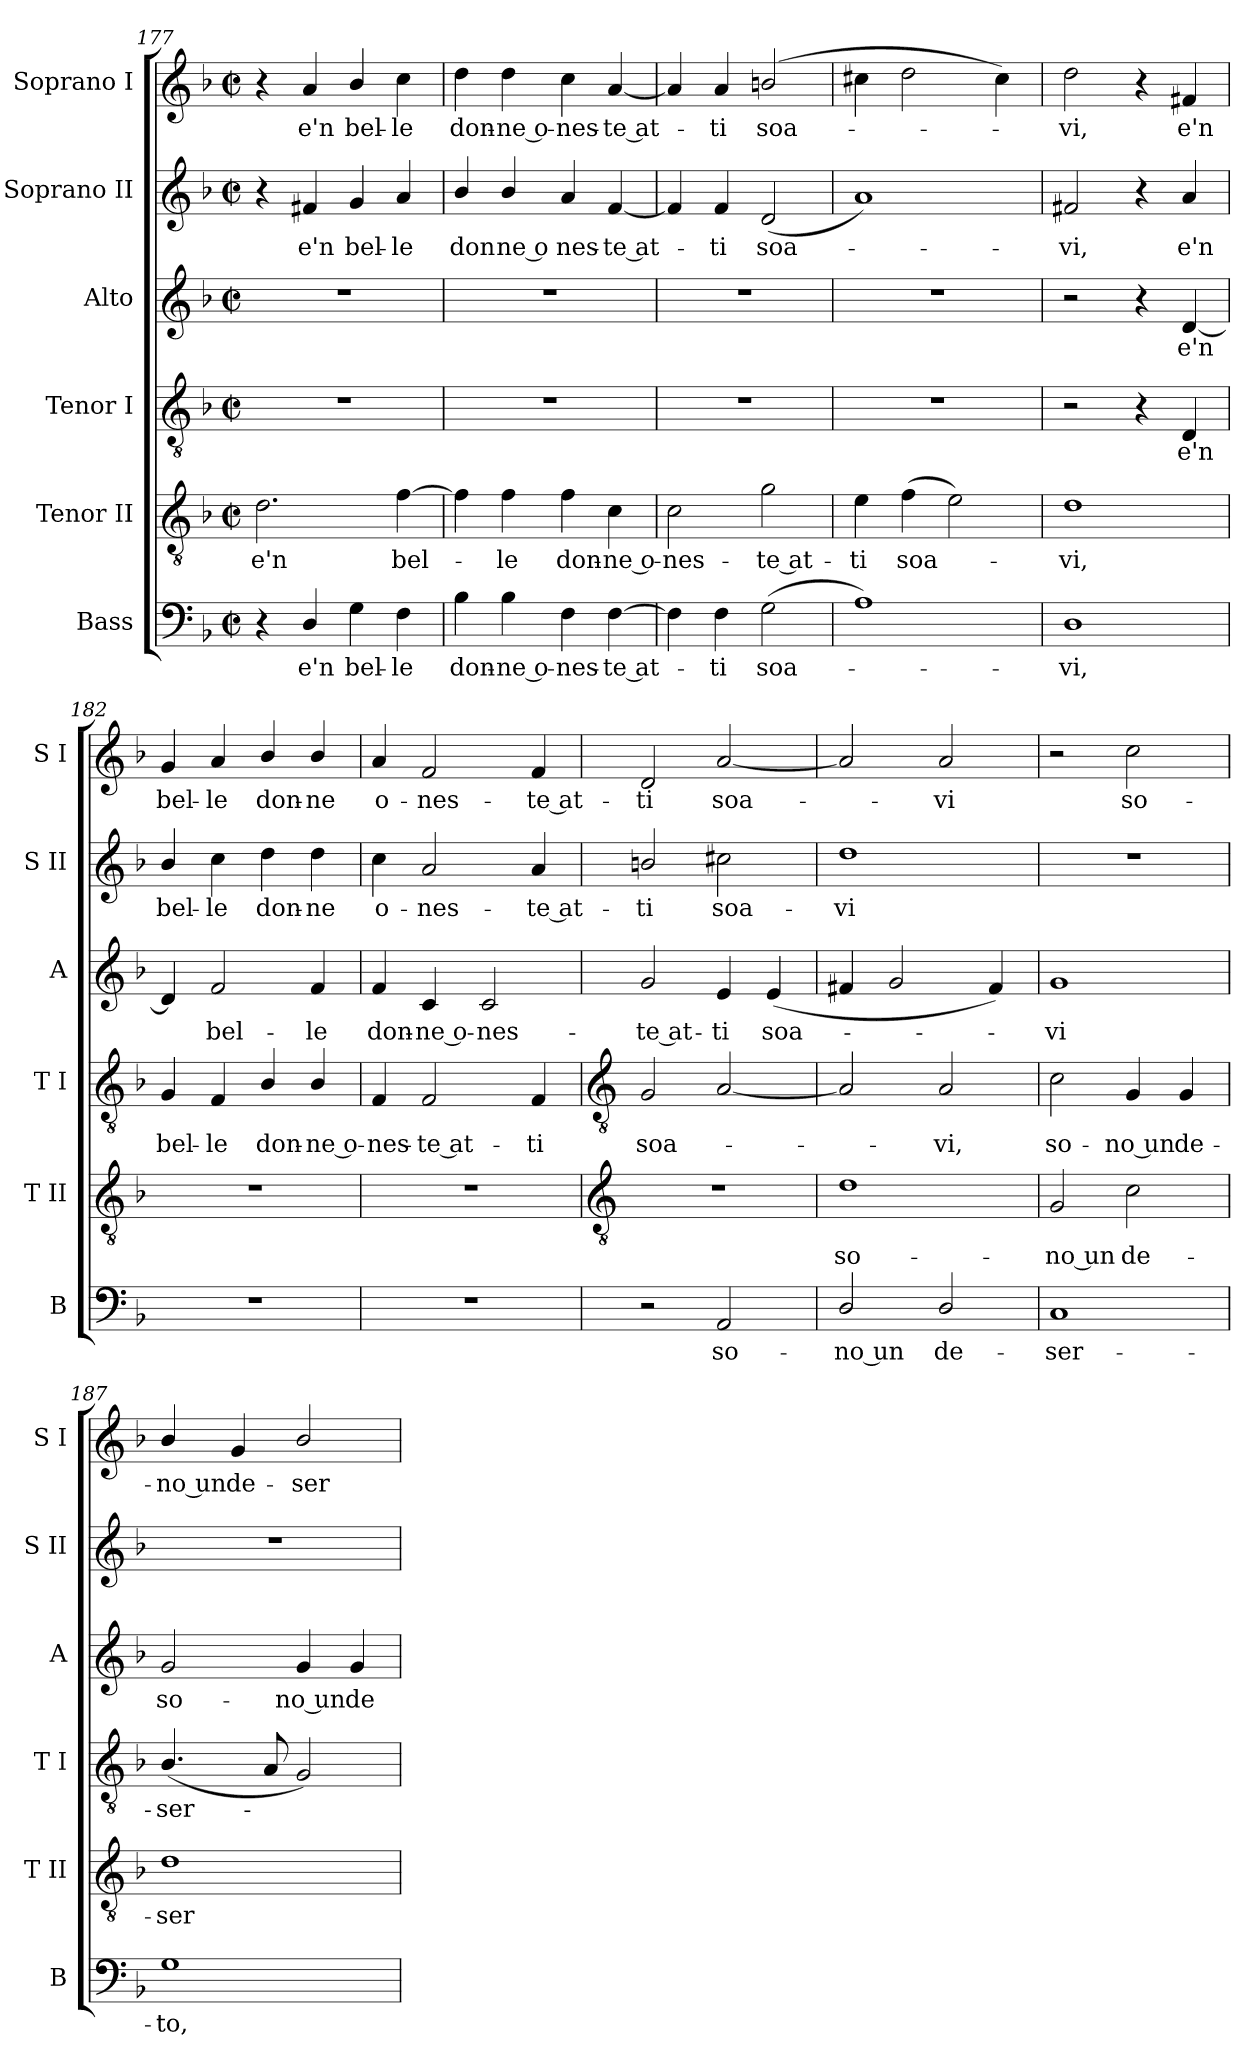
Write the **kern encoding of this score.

**kern	**text	**kern	**text	**kern	**text	**kern	**text	**kern	**text	**kern	**text
*part6	*part6	*part5	*part5	*part4	*part4	*part3	*part3	*part2	*part2	*part1	*part1
*staff6	*staff6	*staff5	*staff5	*staff4	*staff4	*staff3	*staff3	*staff2	*staff2	*staff1	*staff1
*I"Bass	*	*I"Tenor II	*	*I"Tenor I	*	*I"Alto	*	*I"Soprano II	*	*I"Soprano I	*
*I'B	*	*I'T II	*	*I'T I	*	*I'A	*	*I'S II	*	*I'S I	*
!!LO:LB:g=z
*clefF4	*	*clefGv2	*	*clefGv2	*	*clefG2	*	*clefG2	*	*clefG2	*
*k[b-]	*	*k[b-]	*	*k[b-]	*	*k[b-]	*	*k[b-]	*	*k[b-]	*
*F:	*	*F:	*	*F:	*	*F:	*	*F:	*	*F:	*
*M2/2	*	*M2/2	*	*M2/2	*	*M2/2	*	*M2/2	*	*M2/2	*
*met(c|)	*	*met(c|)	*	*met(c|)	*	*met(c|)	*	*met(c|)	*	*met(c|)	*
=177	=177	=177	=177	=177	=177	=177	=177	=177	=177	=177	=177
!	!	!	!LO:LY:b	!	!	!	!	!	!	!	!
4r	.	2.d	e'n	1r	.	1r	.	4r	.	4r	.
!	!LO:LY:b	!	!	!	!	!	!	!	!LO:LY:b	!	!LO:LY:b
4D/	e'n	.	.	.	.	.	.	4f#X	e'n	4a	e'n
!	!LO:LY:b	!	!	!	!	!	!	!	!LO:LY:b	!	!LO:LY:b
4G	bel-	.	.	.	.	.	.	4g	bel-	4b-/	bel-
!	!LO:LY:b	!	!LO:LY:b	!	!	!	!	!	!LO:LY:b	!	!LO:LY:b
4F	-le	[4f	bel-	.	.	.	.	4a	-le	4cc	-le
=178	=178	=178	=178	=178	=178	=178	=178	=178	=178	=178	=178
!	!LO:LY:b	!	!	!	!	!	!	!	!LO:LY:b	!	!LO:LY:b
4B-	don-	4f]	.	1r	.	1r	.	4b-/	don	4dd	don-
!	!LO:LY:b	!	!LO:LY:b	!	!	!	!	!	!LO:LY:b	!	!LO:LY:b
4B-	-ne o-	4f	le	.	.	.	.	4b-/	ne o	4dd	-ne o-
!	!LO:LY:b	!	!LO:LY:b	!	!	!	!	!	!LO:LY:b	!	!LO:LY:b
4F	-nes-	4f	don-	.	.	.	.	4a	nes-	4cc	-nes-
!	!LO:LY:b	!	!LO:LY:b	!	!	!	!	!	!LO:LY:b	!	!LO:LY:b
[4F	-te at-	4c	-ne o-	.	.	.	.	[4f	-te at-	[4a	-te at-
=179	=179	=179	=179	=179	=179	=179	=179	=179	=179	=179	=179
!	!	!	!LO:LY:b	!	!	!	!	!	!	!	!
4F]	.	2c	-nes-	1r	.	1r	.	4f]	.	4a]	.
!	!LO:LY:b	!	!	!	!	!	!	!	!LO:LY:b	!	!LO:LY:b
4F	ti	.	.	.	.	.	.	4f	ti	4a	ti
!	!LO:LY:b	!	!LO:LY:b	!	!	!	!	!	!LO:LY:b	!	!LO:LY:b
(>2G	soa-	2g	-te at-	.	.	.	.	(<2d	soa-	(>2bn/	soa-
=180	=180	=180	=180	=180	=180	=180	=180	=180	=180	=180	=180
!	!	!	!LO:LY:b	!	!	!	!	!	!	!	!
1A)	.	4e	-ti	1r	.	1r	.	1a)	.	4cc#X	.
!	!	!	!LO:LY:b	!	!	!	!	!	!	!	!
.	.	(>4f	soa-	.	.	.	.	.	.	2dd	.
.	.	2e)	.	.	.	.	.	.	.	.	.
.	.	.	.	.	.	.	.	.	.	4cc#)	.
=181	=181	=181	=181	=181	=181	=181	=181	=181	=181	=181	=181
!	!LO:LY:b	!	!LO:LY:b	!	!	!	!	!	!LO:LY:b	!	!LO:LY:b
1D	vi,	1d	vi,	2r	.	2r	.	2f#X	vi,	2dd	vi,
.	.	.	.	4r	.	4r	.	4r	.	4r	.
!	!	!	!	!	!LO:LY:b	!	!LO:LY:b	!	!LO:LY:b	!	!LO:LY:b
.	.	.	.	4D	e'n	[4d	e'n	4a	e'n	4f#X	e'n
=182	=182	=182	=182	=182	=182	=182	=182	=182	=182	=182	=182
!	!	!	!	!	!LO:LY:b	!	!	!	!LO:LY:b	!	!LO:LY:b
1r	.	1r	.	4G	bel-	4d]	.	4b-/	bel-	4g	bel-
!	!	!	!	!	!LO:LY:b	!	!LO:LY:b	!	!LO:LY:b	!	!LO:LY:b
.	.	.	.	4F	-le	2f	bel-	4cc	-le	4a	-le
!	!	!	!	!	!LO:LY:b	!	!	!	!LO:LY:b	!	!LO:LY:b
.	.	.	.	4B-/	don-	.	.	4dd	don-	4b-/	don-
!	!	!	!	!	!LO:LY:b	!	!LO:LY:b	!	!LO:LY:b	!	!LO:LY:b
.	.	.	.	4B-/	-ne o-	4f	-le	4dd	-ne	4b-/	-ne
=183	=183	=183	=183	=183	=183	=183	=183	=183	=183	=183	=183
!	!	!	!	!	!LO:LY:b	!	!LO:LY:b	!	!LO:LY:b	!	!LO:LY:b
1r	.	1r	.	4F	-nes-	4f	don-	4cc	o-	4a	o-
!	!	!	!	!	!LO:LY:b	!	!LO:LY:b	!	!LO:LY:b	!	!LO:LY:b
.	.	.	.	2F	-te at-	4c	-ne o-	2a	-nes-	2f	-nes-
!	!	!	!	!	!	!	!LO:LY:b	!	!	!	!
.	.	.	.	.	.	2c	-nes-	.	.	.	.
!	!	!	!	!	!LO:LY:b	!	!	!	!LO:LY:b	!	!LO:LY:b
.	.	.	.	4F	-ti	.	.	4a	-te at-	4f	-te at-
!!LO:LB:g=z
=184	=184	=184	=184	=184	=184	=184	=184	=184	=184	=184	=184
*	*	*clefGv2	*	*clefGv2	*	*	*	*	*	*	*
!	!	!	!	!	!LO:LY:b	!	!LO:LY:b	!	!LO:LY:b	!	!LO:LY:b
2r	.	1r	.	2G	soa-	2g	-te at-	2bn/	-ti	2d	-ti
!	!LO:LY:b	!	!	!	!	!	!LO:LY:b	!	!LO:LY:b	!	!LO:LY:b
2AA	so-	.	.	[2A	.	4e	-ti	2cc#X	soa-	[2a	soa-
!	!	!	!	!	!	!	!LO:LY:b	!	!	!	!
.	.	.	.	.	.	(<4e	soa-	.	.	.	.
=185	=185	=185	=185	=185	=185	=185	=185	=185	=185	=185	=185
!	!LO:LY:b	!	!LO:LY:b	!	!	!	!	!	!LO:LY:b	!	!
2D/	-no un	1d	so-	2A]	.	4f#X	.	1dd	-vi	2a]	.
.	.	.	.	.	.	2g	.	.	.	.	.
!	!LO:LY:b	!	!	!	!LO:LY:b	!	!	!	!	!	!LO:LY:b
2D/	de-	.	.	2A	vi,	.	.	.	.	2a	vi
.	.	.	.	.	.	4f#)	.	.	.	.	.
=186	=186	=186	=186	=186	=186	=186	=186	=186	=186	=186	=186
!	!LO:LY:b	!	!LO:LY:b	!	!LO:LY:b	!	!LO:LY:b	!	!	!	!
1C	-ser-	2G	-no un	2c	so-	1g	vi	1r	.	2r	.
!	!	!	!LO:LY:b	!	!LO:LY:b	!	!	!	!	!	!LO:LY:b
.	.	2c	de-	4G	-no un	.	.	.	.	2cc	so-
!	!	!	!	!	!LO:LY:b	!	!	!	!	!	!
.	.	.	.	4G	de-	.	.	.	.	.	.
=187	=187	=187	=187	=187	=187	=187	=187	=187	=187	=187	=187
!	!LO:LY:b	!	!LO:LY:b	!	!LO:LY:b	!	!LO:LY:b	!	!	!	!LO:LY:b
1G	-to,	1d	-ser-	(<4.B-/	-ser-	2g	so-	1r	.	4b-/	-no un
!	!	!	!	!	!	!	!	!	!	!	!LO:LY:b
.	.	.	.	.	.	.	.	.	.	4g	de-
.	.	.	.	8A	.	.	.	.	.	.	.
!	!	!	!	!	!	!	!LO:LY:b	!	!	!	!LO:LY:b
.	.	.	.	2G)	.	4g	-no un	.	.	2b-/	-ser-
!	!	!	!	!	!	!	!LO:LY:b	!	!	!	!
.	.	.	.	.	.	4g	de-	.	.	.	.
=	=	=	=	=	=	=	=	=	=	=	=
*-	*-	*-	*-	*-	*-	*-	*-	*-	*-	*-	*-
